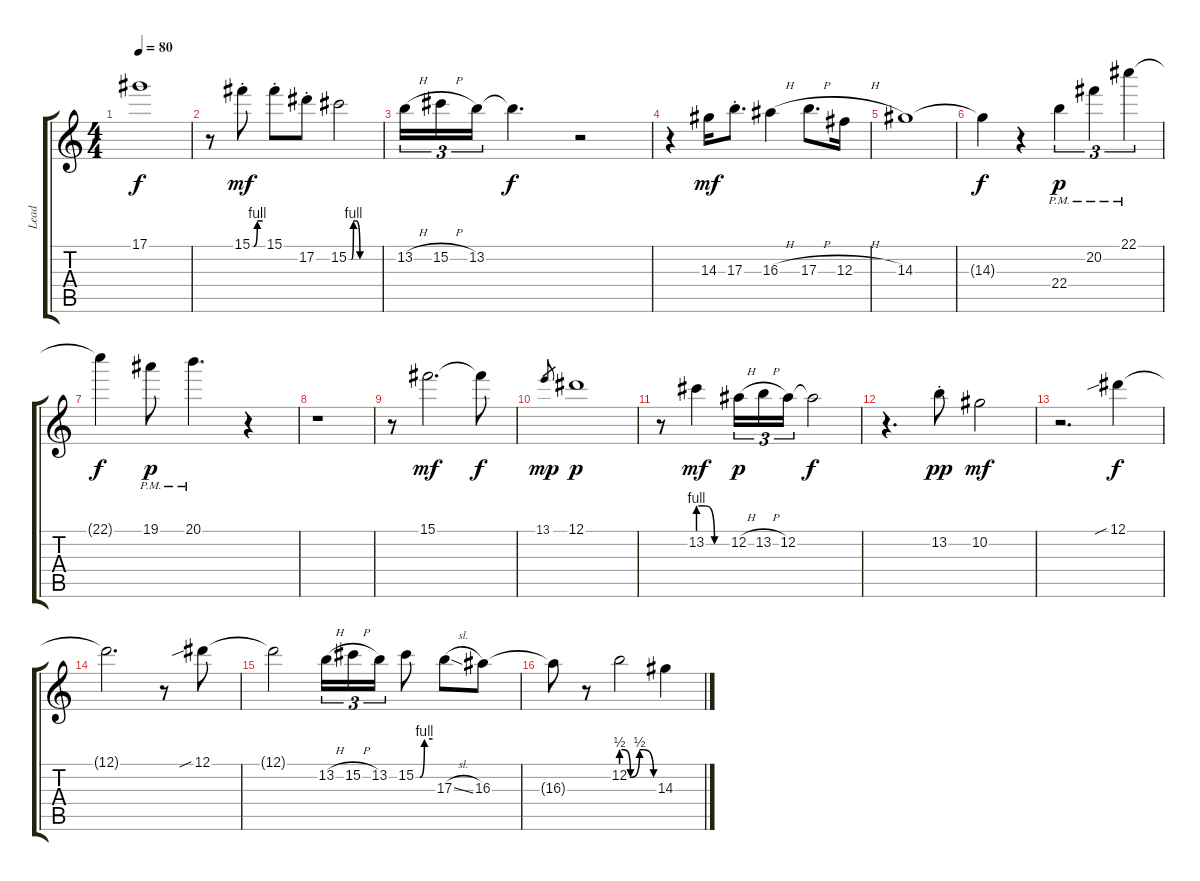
\track ("Lead" "Lead") {instrument overdrivenguitar}
\staff {score tabs}
\tuning (Eb4 Bb3 Gb3 Db3 Ab2 Eb2) {hide}
\ts (4 4)
\tempo 80
\clef g2
\ks c
17.1{t}.1{dy f} |
r.8{volume 11} 15.1{be (custom 0 0 10 0 30 4 60 4) st}.8{dy mf} 15.1{st}.8 17.2{st}.8 15.2{be (custom 0 0 3 0 6 0 10 4 15 4 23 0 36 0 60 0)}.2 |
13.2{h}.16{tu (3 2)} 15.2{h}.16{tu (3 2)} 13.2.16{tu (3 2) volume 7} 13.2{t}.4{d dy f} r.2 |
r.4{volume 11} 14.3.16{dy mf} 17.3{st}.8{d} 16.3{h}.4 17.3{h}.8{d} 12.3{h}.16 |
14.3.1{volume 1} |
14.3{t}.4{dy f} r.4{volume 11} 22.4{pm}.4{tu (3 2) dy p} 20.2{pm}.4{tu (3 2)} 22.1{pm}.4{tu (3 2)} |
22.1{t}.4{dy f} 19.1{pm}.8{dy p} 20.1{pm}.4{d} r.4 |
r.1{instrument electricguitarjazz} |
r.8 15.1.2{d dy mf} 15.1{t}.8{dy f} |
13.1.8{gr dy mp} 12.1.1{dy p} |
r.8 13.2{be (custom 0 4 15 4 34 0 49 0 60 0)}.4{dy mf} 12.2{h}.16{tu (3 2) dy p} 13.2{h}.16{tu (3 2)} 12.2.16{tu (3 2)} 12.2{t}.2{dy f} |
r.4{d} 13.2{st}.8{dy pp} 10.2.2{dy mf} |
r.2{d instrument overdrivenguitar} 12.1{sib}.4{dy f volume 3} |
12.1{t}.2{d} r.8{volume 11} 12.1{sib}.8 |
12.1{t}.2 13.2{h}.16{tu (3 2)} 15.2{h}.16{tu (3 2)} 13.2.16{tu (3 2)} 15.2{be (custom 0 0 15 0 31 4 60 4)}.8 17.3{sl}.8 16.3.8 |
16.3{t}.8 r.8 12.2{be (custom 0 2 5 2 17 0 34 2 41 2 60 0)}.2 14.3.4{volume 2}
